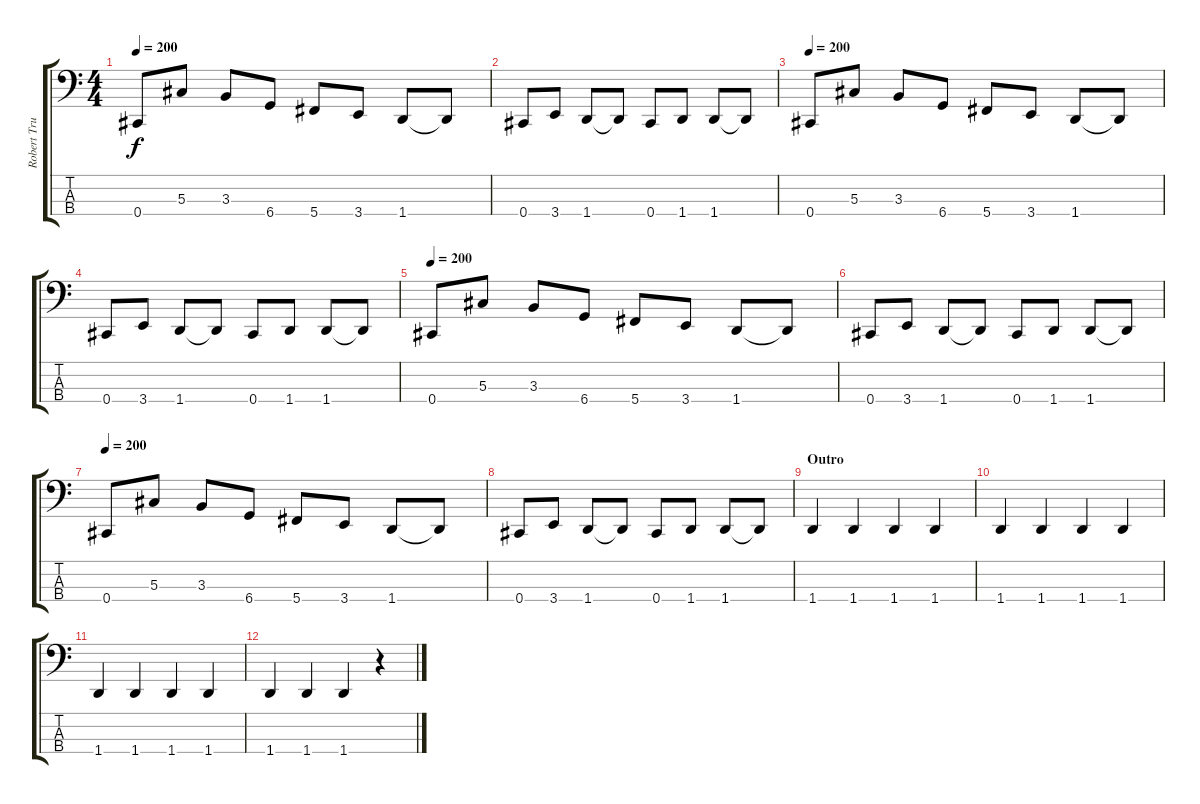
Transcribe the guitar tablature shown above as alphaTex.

\track ("Robert Trujillo" "Robert Tru") {instrument electricbasspick}
\staff {score tabs}
\tuning (Gb2 Db2 Ab1 Db1) {hide}
\ts (4 4)
\tempo 200
\clef f4
\ks c
0.4.8{dy f} 5.3.8 3.3.8 6.4.8 5.4.8 3.4.8 1.4.8 1.4{t}.8 |
0.4.8 3.4.8 1.4.8 1.4{t}.8 0.4.8 1.4.8 1.4.8 1.4{t}.8 |
\tempo 200
0.4.8 5.3.8 3.3.8 6.4.8 5.4.8 3.4.8 1.4.8 1.4{t}.8 |
0.4.8 3.4.8 1.4.8 1.4{t}.8 0.4.8 1.4.8 1.4.8 1.4{t}.8 |
\tempo 200
0.4.8 5.3.8 3.3.8 6.4.8 5.4.8 3.4.8 1.4.8 1.4{t}.8 |
0.4.8 3.4.8 1.4.8 1.4{t}.8 0.4.8 1.4.8 1.4.8 1.4{t}.8 |
\tempo 200
0.4.8 5.3.8 3.3.8 6.4.8 5.4.8 3.4.8 1.4.8 1.4{t}.8 |
0.4.8 3.4.8 1.4.8 1.4{t}.8 0.4.8 1.4.8 1.4.8 1.4{t}.8 |
\section ("" "Outro")
1.4.4 1.4.4 1.4.4 1.4.4 |
1.4.4 1.4.4 1.4.4 1.4.4 |
1.4.4 1.4.4 1.4.4 1.4.4 |
1.4.4 1.4.4 1.4.4 r.4
